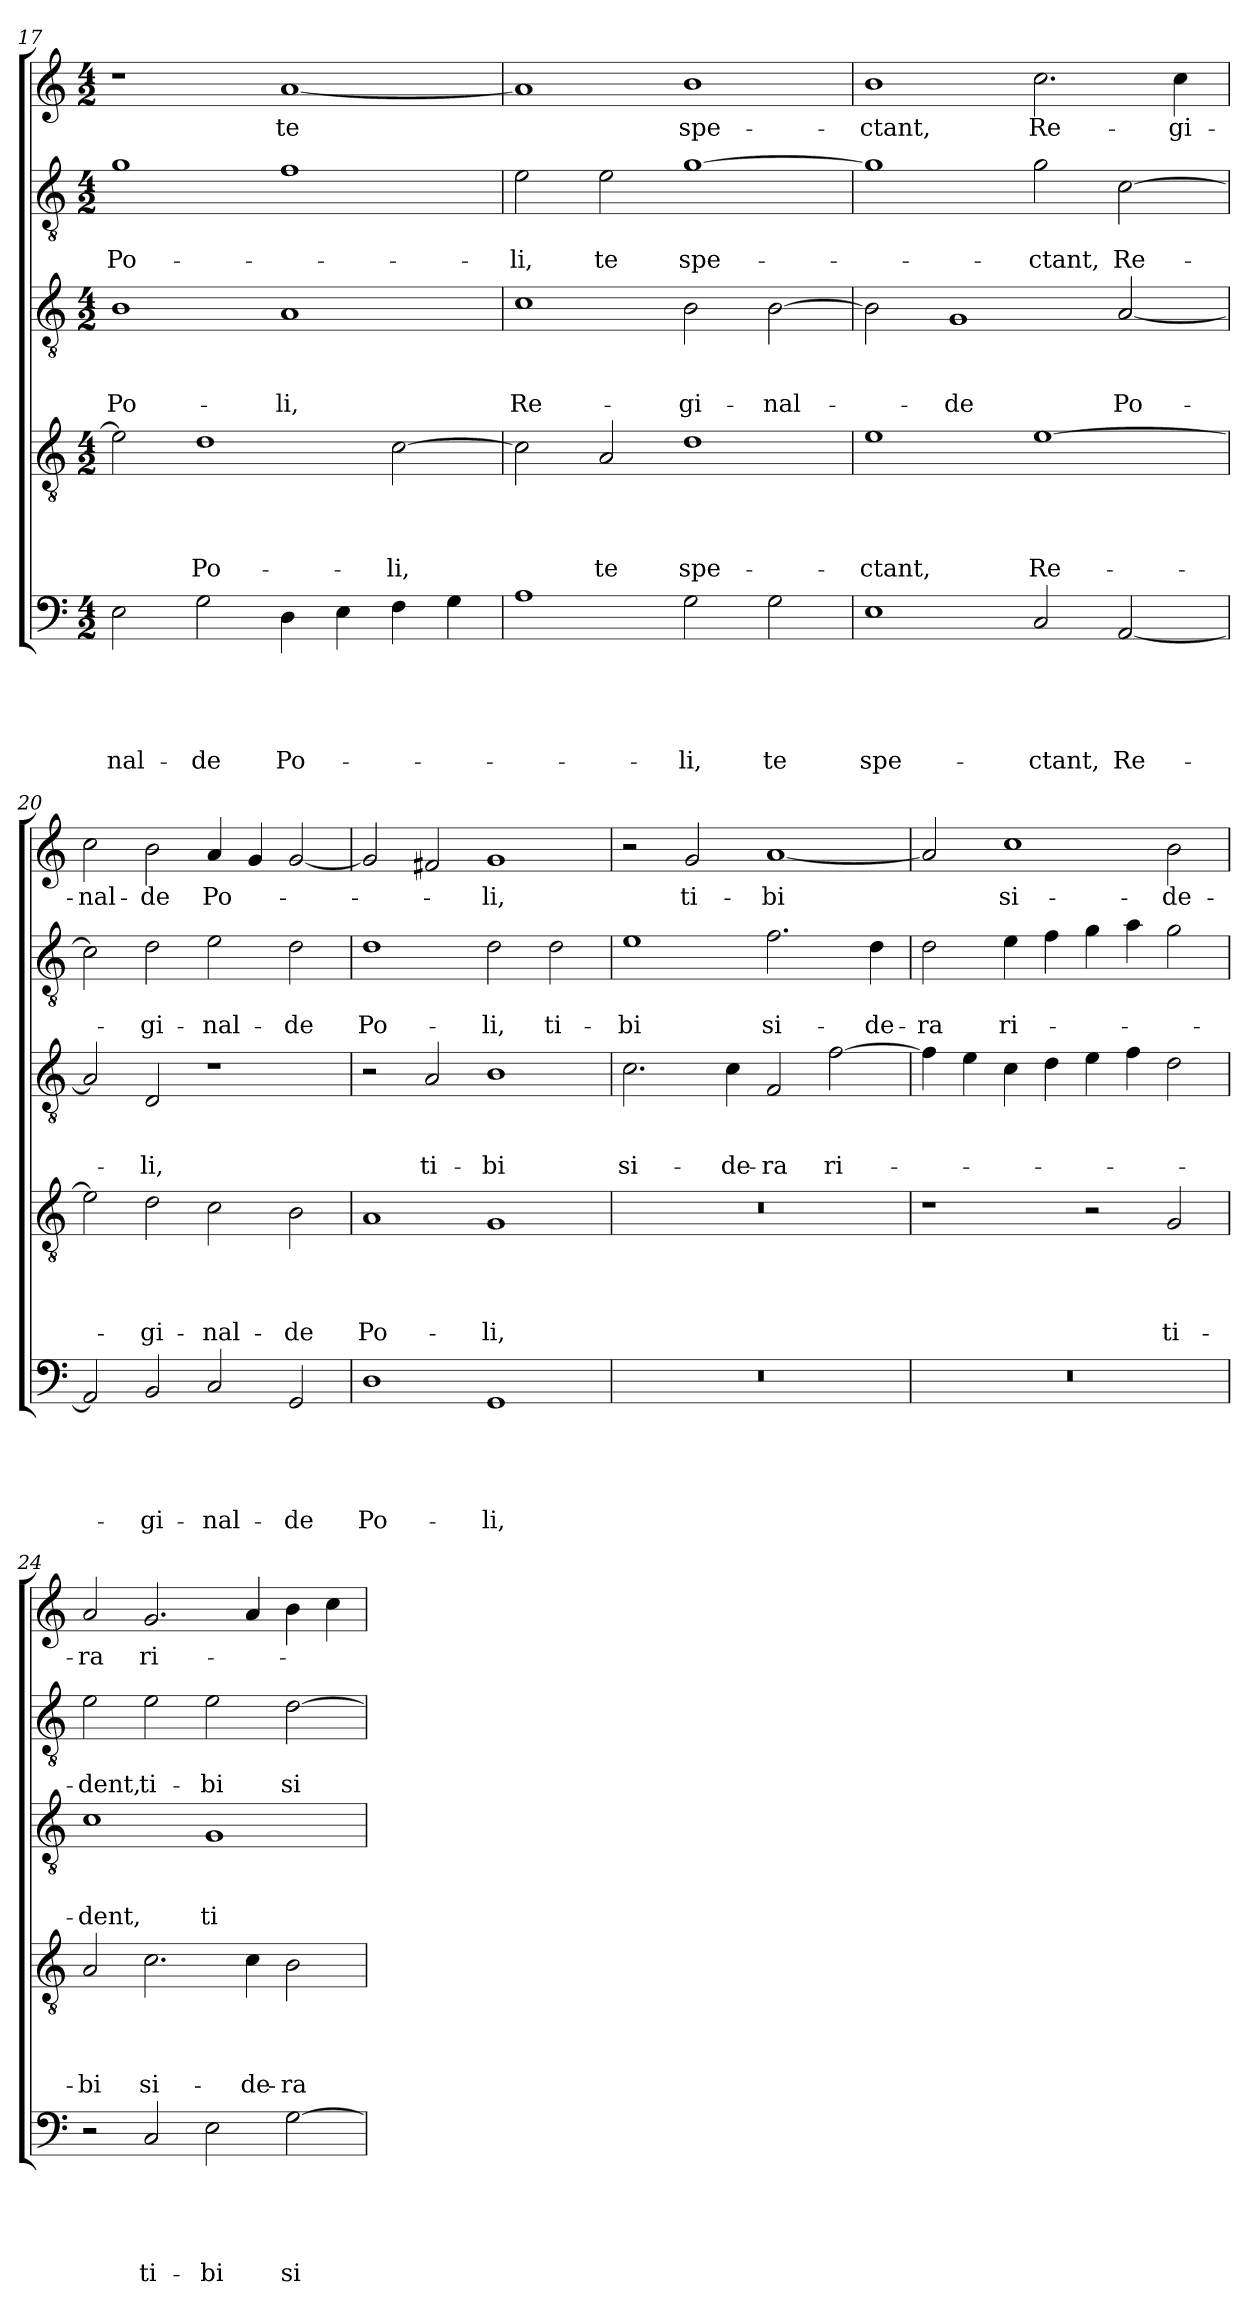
**kern	**text	**text	**text	**text	**text	**kern	**text	**text	**text	**text	**kern	**text	**text	**text	**kern	**text	**text	**kern	**text
*part5	*part5	*part5	*part5	*part5	*part5	*part4	*part4	*part4	*part4	*part4	*part3	*part3	*part3	*part3	*part2	*part2	*part2	*part1	*part1
*staff5	*staff5	*staff5	*staff5	*staff5	*staff5	*staff4	*staff4	*staff4	*staff4	*staff4	*staff3	*staff3	*staff3	*staff3	*staff2	*staff2	*staff2	*staff1	*staff1
*clefF4	*	*	*	*	*	*clefGv2	*	*	*	*	*clefGv2	*	*	*	*clefGv2	*	*	*clefG2	*
*k[]	*	*	*	*	*	*k[]	*	*	*	*	*k[]	*	*	*	*k[]	*	*	*k[]	*
*C:	*	*	*	*	*	*C:	*	*	*	*	*C:	*	*	*	*C:	*	*	*C:	*
*M4/2	*	*	*	*	*	*M4/2	*	*	*	*	*M4/2	*	*	*	*M4/2	*	*	*M4/2	*
=17	=17	=17	=17	=17	=17	=17	=17	=17	=17	=17	=17	=17	=17	=17	=17	=17	=17	=17	=17
!	!	!	!	!	!LO:LY:b	!	!	!	!	!	!	!	!	!LO:LY:b	!	!	!LO:LY:b	!	!
2E\	.	.	.	.	-nal-	2e\]	.	.	.	.	1B	.	.	Po-	1g	.	Po-	1r	.
!	!	!	!	!	!LO:LY:b	!	!	!	!	!LO:LY:b	!	!	!	!	!	!	!	!	!
2G\	.	.	.	.	-de	1d	.	.	.	Po-	.	.	.	.	.	.	.	.	.
!	!	!	!	!	!LO:LY:b	!	!	!	!	!	!	!	!	!LO:LY:b	!	!	!	!	!LO:LY:b
4D\	.	.	.	.	Po-	.	.	.	.	.	1A	.	.	-li,	1f	.	.	[1a	te
4E\	.	.	.	.	.	.	.	.	.	.	.	.	.	.	.	.	.	.	.
!	!	!	!	!	!	!	!	!	!	!LO:LY:b	!	!	!	!	!	!	!	!	!
4F\	.	.	.	.	.	[2c\	.	.	.	-li,	.	.	.	.	.	.	.	.	.
4G\	.	.	.	.	.	.	.	.	.	.	.	.	.	.	.	.	.	.	.
=18	=18	=18	=18	=18	=18	=18	=18	=18	=18	=18	=18	=18	=18	=18	=18	=18	=18	=18	=18
!	!	!	!	!	!	!	!	!	!	!	!	!	!	!LO:LY:b	!	!	!LO:LY:b	!	!
1A	.	.	.	.	.	2c\]	.	.	.	.	1c	.	.	Re-	2e\	.	-li,	1a]	.
!	!	!	!	!	!	!	!	!	!	!LO:LY:b	!	!	!	!	!	!	!LO:LY:b	!	!
.	.	.	.	.	.	2A/	.	.	.	te	.	.	.	.	2e\	.	te	.	.
!	!	!	!	!	!LO:LY:b	!	!	!	!	!LO:LY:b	!	!	!	!LO:LY:b	!	!	!LO:LY:b	!	!LO:LY:b
2G\	.	.	.	.	-li,	1d	.	.	.	spe-	2B\	.	.	-gi-	[1g	.	spe-	1b	spe-
!	!	!	!	!	!LO:LY:b	!	!	!	!	!	!	!	!	!LO:LY:b	!	!	!	!	!
2G\	.	.	.	.	te	.	.	.	.	.	[2B\	.	.	-nal-	.	.	.	.	.
!!LO:LB:g=z
=19	=19	=19	=19	=19	=19	=19	=19	=19	=19	=19	=19	=19	=19	=19	=19	=19	=19	=19	=19
!	!	!	!	!	!LO:LY:b	!	!	!	!	!LO:LY:b	!	!	!	!	!	!	!	!	!LO:LY:b
1E	.	.	.	.	spe-	1e	.	.	.	-ctant,	2B\]	.	.	.	1g]	.	.	1b	-ctant,
!	!	!	!	!	!	!	!	!	!	!	!	!	!	!LO:LY:b	!	!	!	!	!
.	.	.	.	.	.	.	.	.	.	.	1G	.	.	-de	.	.	.	.	.
!	!	!	!	!	!LO:LY:b	!	!	!	!	!LO:LY:b	!	!	!	!	!	!	!LO:LY:b	!	!LO:LY:b
2C/	.	.	.	.	-ctant,	[1e	.	.	.	Re-	.	.	.	.	2g\	.	-ctant,	2.cc\	Re-
!	!	!	!	!	!LO:LY:b	!	!	!	!	!	!	!	!	!LO:LY:b	!	!	!LO:LY:b	!	!
[2AA/	.	.	.	.	Re-	.	.	.	.	.	[2A/	.	.	Po-	[2c\	.	Re-	.	.
!	!	!	!	!	!	!	!	!	!	!	!	!	!	!	!	!	!	!	!LO:LY:b
.	.	.	.	.	.	.	.	.	.	.	.	.	.	.	.	.	.	4cc\	-gi-
=20	=20	=20	=20	=20	=20	=20	=20	=20	=20	=20	=20	=20	=20	=20	=20	=20	=20	=20	=20
!	!	!	!	!	!	!	!	!	!	!	!	!	!	!	!	!	!	!	!LO:LY:b
2AA/]	.	.	.	.	.	2e\]	.	.	.	.	2A/]	.	.	.	2c\]	.	.	2cc\	-nal-
!	!	!	!	!	!LO:LY:b	!	!	!	!	!LO:LY:b	!	!	!	!LO:LY:b	!	!	!LO:LY:b	!	!LO:LY:b
2BB/	.	.	.	.	-gi-	2d\	.	.	.	-gi-	2D/	.	.	-li,	2d\	.	-gi-	2b\	-de
!	!	!	!	!	!LO:LY:b	!	!	!	!	!LO:LY:b	!	!	!	!	!	!	!LO:LY:b	!	!LO:LY:b
2C/	.	.	.	.	-nal-	2c\	.	.	.	-nal-	1r	.	.	.	2e\	.	-nal-	4a/	Po-
.	.	.	.	.	.	.	.	.	.	.	.	.	.	.	.	.	.	4g/	.
!	!	!	!	!	!LO:LY:b	!	!	!	!	!LO:LY:b	!	!	!	!	!	!	!LO:LY:b	!	!
2GG/	.	.	.	.	-de	2B\	.	.	.	-de	.	.	.	.	2d\	.	-de	[2g/	.
=21	=21	=21	=21	=21	=21	=21	=21	=21	=21	=21	=21	=21	=21	=21	=21	=21	=21	=21	=21
!	!	!	!	!	!LO:LY:b	!	!	!	!	!LO:LY:b	!	!	!	!	!	!	!LO:LY:b	!	!
1D	.	.	.	.	Po-	1A	.	.	.	Po-	2r	.	.	.	1d	.	Po-	2g/]	.
!	!	!	!	!	!	!	!	!	!	!	!	!	!	!LO:LY:b	!	!	!	!	!
.	.	.	.	.	.	.	.	.	.	.	2A/	.	.	ti-	.	.	.	2f#/	.
!	!	!	!	!	!LO:LY:b	!	!	!	!	!LO:LY:b	!	!	!	!LO:LY:b	!	!	!LO:LY:b	!	!LO:LY:b
1GG	.	.	.	.	-li,	1G	.	.	.	-li,	1B	.	.	-bi	2d\	.	-li,	1g	-li,
!	!	!	!	!	!	!	!	!	!	!	!	!	!	!	!	!	!LO:LY:b	!	!
.	.	.	.	.	.	.	.	.	.	.	.	.	.	.	2d\	.	ti-	.	.
=22	=22	=22	=22	=22	=22	=22	=22	=22	=22	=22	=22	=22	=22	=22	=22	=22	=22	=22	=22
!	!	!	!	!	!	!	!	!	!	!	!	!	!	!LO:LY:b	!	!	!LO:LY:b	!	!
0r	.	.	.	.	.	0r	.	.	.	.	2.c\	.	.	si-	1e	.	-bi	2r	.
!	!	!	!	!	!	!	!	!	!	!	!	!	!	!	!	!	!	!	!LO:LY:b
.	.	.	.	.	.	.	.	.	.	.	.	.	.	.	.	.	.	2g/	ti-
!	!	!	!	!	!	!	!	!	!	!	!	!	!	!LO:LY:b	!	!	!	!	!
.	.	.	.	.	.	.	.	.	.	.	4c\	.	.	-de-	.	.	.	.	.
!	!	!	!	!	!	!	!	!	!	!	!	!	!	!LO:LY:b	!	!	!LO:LY:b	!	!LO:LY:b
.	.	.	.	.	.	.	.	.	.	.	2F/	.	.	-ra	2.f\	.	si-	[1a	-bi
!	!	!	!	!	!	!	!	!	!	!	!	!	!	!LO:LY:b	!	!	!	!	!
.	.	.	.	.	.	.	.	.	.	.	[2f\	.	.	ri-	.	.	.	.	.
!	!	!	!	!	!	!	!	!	!	!	!	!	!	!	!	!	!LO:LY:b	!	!
.	.	.	.	.	.	.	.	.	.	.	.	.	.	.	4d\	.	-de-	.	.
=23	=23	=23	=23	=23	=23	=23	=23	=23	=23	=23	=23	=23	=23	=23	=23	=23	=23	=23	=23
!	!	!	!	!	!	!	!	!	!	!	!	!	!	!	!	!	!LO:LY:b	!	!
0r	.	.	.	.	.	1r	.	.	.	.	4f\]	.	.	.	2d\	.	-ra	2a/]	.
.	.	.	.	.	.	.	.	.	.	.	4e\	.	.	.	.	.	.	.	.
!	!	!	!	!	!	!	!	!	!	!	!	!	!	!	!	!	!LO:LY:b	!	!LO:LY:b
.	.	.	.	.	.	.	.	.	.	.	4c\	.	.	.	4e\	.	ri-	1cc	si-
.	.	.	.	.	.	.	.	.	.	.	4d\	.	.	.	4f\	.	.	.	.
.	.	.	.	.	.	2r	.	.	.	.	4e\	.	.	.	4g\	.	.	.	.
.	.	.	.	.	.	.	.	.	.	.	4f\	.	.	.	4a\	.	.	.	.
!	!	!	!	!	!	!	!	!	!	!LO:LY:b	!	!	!	!	!	!	!	!	!LO:LY:b
.	.	.	.	.	.	2G/	.	.	.	ti-	2d\	.	.	.	2g\	.	.	2b\	-de-
=24	=24	=24	=24	=24	=24	=24	=24	=24	=24	=24	=24	=24	=24	=24	=24	=24	=24	=24	=24
!	!	!	!	!	!	!	!	!	!	!LO:LY:b	!	!	!	!LO:LY:b	!	!	!LO:LY:b	!	!LO:LY:b
2r	.	.	.	.	.	2A/	.	.	.	-bi	1c	.	.	-dent,	2e\	.	-dent,	2a/	-ra
!	!	!	!	!	!LO:LY:b	!	!	!	!	!LO:LY:b	!	!	!	!	!	!	!LO:LY:b	!	!LO:LY:b
2C/	.	.	.	.	ti-	2.c\	.	.	.	si-	.	.	.	.	2e\	.	ti-	2.g/	ri-
!	!	!	!	!	!LO:LY:b	!	!	!	!	!	!	!	!	!LO:LY:b	!	!	!LO:LY:b	!	!
2E\	.	.	.	.	-bi	.	.	.	.	.	1G	.	.	ti-	2e\	.	-bi	.	.
!	!	!	!	!	!	!	!	!	!	!LO:LY:b	!	!	!	!	!	!	!	!	!
.	.	.	.	.	.	4c\	.	.	.	-de-	.	.	.	.	.	.	.	4a/	.
!	!	!	!	!	!LO:LY:b	!	!	!	!	!LO:LY:b	!	!	!	!	!	!	!LO:LY:b	!	!
[2G\	.	.	.	.	si-	2B\	.	.	.	-ra	.	.	.	.	[2d\	.	si-	4b\	.
.	.	.	.	.	.	.	.	.	.	.	.	.	.	.	.	.	.	4cc\	.
=	=	=	=	=	=	=	=	=	=	=	=	=	=	=	=	=	=	=	=
*-	*-	*-	*-	*-	*-	*-	*-	*-	*-	*-	*-	*-	*-	*-	*-	*-	*-	*-	*-
